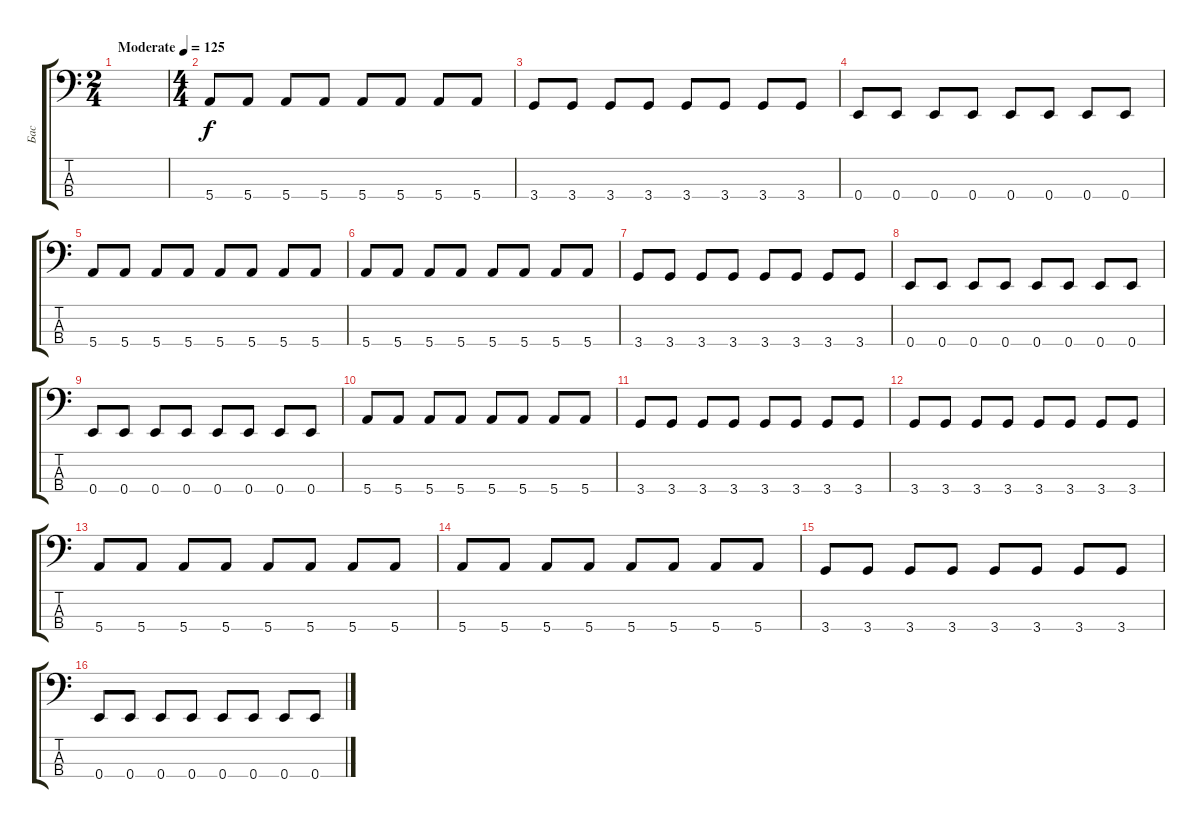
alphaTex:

\track ("Бас" "Бас") {instrument synthbass1}
\staff {score tabs}
\tuning (G2 D2 A1 E1) {hide}
\ts (2 4)
\tempo (125 "Moderate")
\clef f4
\ks c
|
\ts (4 4)
5.4.8 5.4.8 5.4.8 5.4.8 5.4.8 5.4.8 5.4.8 5.4.8 |
3.4.8 3.4.8 3.4.8 3.4.8 3.4.8 3.4.8 3.4.8 3.4.8 |
0.4.8 0.4.8 0.4.8 0.4.8 0.4.8 0.4.8 0.4.8 0.4.8 |
5.4.8 5.4.8 5.4.8 5.4.8 5.4.8 5.4.8 5.4.8 5.4.8 |
5.4.8 5.4.8 5.4.8 5.4.8 5.4.8 5.4.8 5.4.8 5.4.8 |
3.4.8 3.4.8 3.4.8 3.4.8 3.4.8 3.4.8 3.4.8 3.4.8 |
0.4.8 0.4.8 0.4.8 0.4.8 0.4.8 0.4.8 0.4.8 0.4.8 |
0.4.8 0.4.8 0.4.8 0.4.8 0.4.8 0.4.8 0.4.8 0.4.8 |
5.4.8 5.4.8 5.4.8 5.4.8 5.4.8 5.4.8 5.4.8 5.4.8 |
3.4.8 3.4.8 3.4.8 3.4.8 3.4.8 3.4.8 3.4.8 3.4.8 |
3.4.8 3.4.8 3.4.8 3.4.8 3.4.8 3.4.8 3.4.8 3.4.8 |
5.4.8 5.4.8 5.4.8 5.4.8 5.4.8 5.4.8 5.4.8 5.4.8 |
5.4.8 5.4.8 5.4.8 5.4.8 5.4.8 5.4.8 5.4.8 5.4.8 |
3.4.8 3.4.8 3.4.8 3.4.8 3.4.8 3.4.8 3.4.8 3.4.8 |
0.4.8 0.4.8 0.4.8 0.4.8 0.4.8 0.4.8 0.4.8 0.4.8
